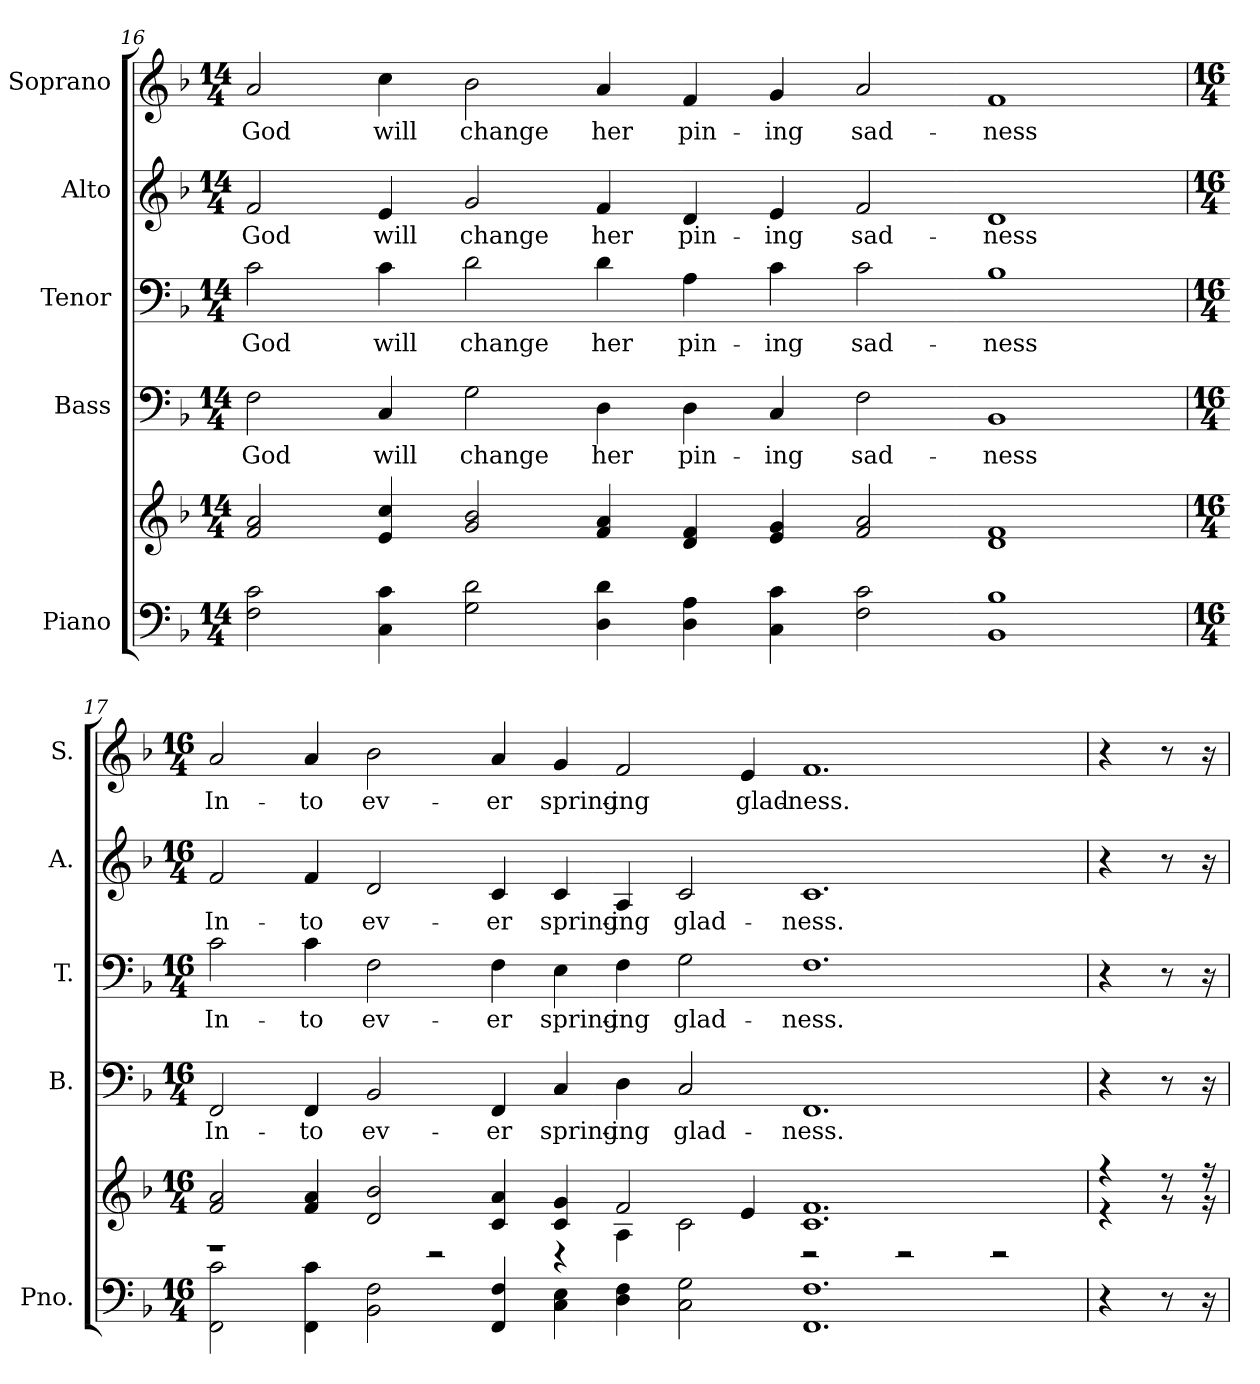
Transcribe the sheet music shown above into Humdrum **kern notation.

**kern	**kern	**kern	**text	**kern	**text	**kern	**text	**kern	**text
*part5	*part5	*part4	*part4	*part3	*part3	*part2	*part2	*part1	*part1
*staff6	*staff5	*staff4	*staff4	*staff3	*staff3	*staff2	*staff2	*staff1	*staff1
*I"Piano	*	*I"Bass	*	*I"Tenor	*	*I"Alto	*	*I"Soprano	*
*I'Pno.	*	*I'B.	*	*I'T.	*	*I'A.	*	*I'S.	*
!!LO:PB:g=z
*clefF4	*clefG2	*clefF4	*	*clefF4	*	*clefG2	*	*clefG2	*
*k[b-]	*k[b-]	*k[b-]	*	*k[b-]	*	*k[b-]	*	*k[b-]	*
*F:	*F:	*F:	*	*F:	*	*F:	*	*F:	*
*M14/4	*M14/4	*M14/4	*	*M14/4	*	*M14/4	*	*M14/4	*
=16	=16	=16	=16	=16	=16	=16	=16	=16	=16
!	!	!	!LO:LY:b:color=#000000	!	!	!	!	!	!
!	!	!	!	!	!LO:LY:b:color=#000000	!	!	!	!
!	!	!	!	!	!	!	!LO:LY:b:color=#000000	!	!
!	!	!	!	!	!	!	!	!	!LO:LY:b:color=#000000
2Fi\ 2ci	2fi/ 2ai	2Fi\	God	2ci\	God	2fi/	God	2ai/	God
!	!	!	!LO:LY:b:color=#000000	!	!	!	!	!	!
!	!	!	!	!	!LO:LY:b:color=#000000	!	!	!	!
!	!	!	!	!	!	!	!LO:LY:b:color=#000000	!	!
!	!	!	!	!	!	!	!	!	!LO:LY:b:color=#000000
4Ci\ 4ci	4ei/ 4cci	4Ci/	will	4ci\	will	4ei/	will	4cci\	will
!	!	!	!LO:LY:b:color=#000000	!	!	!	!	!	!
!	!	!	!	!	!LO:LY:b:color=#000000	!	!	!	!
!	!	!	!	!	!	!	!LO:LY:b:color=#000000	!	!
!	!	!	!	!	!	!	!	!	!LO:LY:b:color=#000000
2Gi\ 2di	2gi/ 2b-i	2Gi\	change	2di\	change	2gi/	change	2b-i\	change
!	!	!	!LO:LY:b:color=#000000	!	!	!	!	!	!
!	!	!	!	!	!LO:LY:b:color=#000000	!	!	!	!
!	!	!	!	!	!	!	!LO:LY:b:color=#000000	!	!
!	!	!	!	!	!	!	!	!	!LO:LY:b:color=#000000
4Di\ 4di	4fi/ 4ai	4Di\	her	4di\	her	4fi/	her	4ai/	her
!	!	!	!LO:LY:b:color=#000000	!	!	!	!	!	!
!	!	!	!	!	!LO:LY:b:color=#000000	!	!	!	!
!	!	!	!	!	!	!	!LO:LY:b:color=#000000	!	!
!	!	!	!	!	!	!	!	!	!LO:LY:b:color=#000000
4Di\ 4Ai	4di/ 4fi	4Di\	pin-	4Ai\	pin-	4di/	pin-	4fi/	pin-
!	!	!	!LO:LY:b:color=#000000	!	!	!	!	!	!
!	!	!	!	!	!LO:LY:b:color=#000000	!	!	!	!
!	!	!	!	!	!	!	!LO:LY:b:color=#000000	!	!
!	!	!	!	!	!	!	!	!	!LO:LY:b:color=#000000
4Ci\ 4ci	4ei/ 4gi	4Ci/	-ing	4ci\	-ing	4ei/	-ing	4gi/	-ing
!	!	!	!LO:LY:b:color=#000000	!	!	!	!	!	!
!	!	!	!	!	!LO:LY:b:color=#000000	!	!	!	!
!	!	!	!	!	!	!	!LO:LY:b:color=#000000	!	!
!	!	!	!	!	!	!	!	!	!LO:LY:b:color=#000000
2Fi\ 2ci	2fi/ 2ai	2Fi\	sad-	2ci\	sad-	2fi/	sad-	2ai/	sad-
!	!	!	!LO:LY:b:color=#000000	!	!	!	!	!	!
!	!	!	!	!	!LO:LY:b:color=#000000	!	!	!	!
!	!	!	!	!	!	!	!LO:LY:b:color=#000000	!	!
!	!	!	!	!	!	!	!	!	!LO:LY:b:color=#000000
1BB-i 1B-i	1di 1fi	1BB-i	-ness	1B-i	-ness	1di	-ness	1fi	-ness
!!LO:PB:g=z
=17	=17	=17	=17	=17	=17	=17	=17	=17	=17
*M16/4	*M16/4	*M16/4	*	*M16/4	*	*M16/4	*	*M16/4	*
*	*^	*	*	*	*	*	*	*	*
!	!	!	!	!LO:LY:b:color=#000000	!	!	!	!	!	!
!	!	!	!	!	!	!LO:LY:b:color=#000000	!	!	!	!
!	!	!	!	!	!	!	!	!LO:LY:b:color=#000000	!	!
!	!	!	!	!	!	!	!	!	!	!LO:LY:b:color=#000000
2FFi\ 2ci	2fi/ 2ai	1r	2FFi/	In-	2ci\	In-	2fi/	In-	2ai/	In-
!	!	!	!	!LO:LY:b:color=#000000	!	!	!	!	!	!
!	!	!	!	!	!	!LO:LY:b:color=#000000	!	!	!	!
!	!	!	!	!	!	!	!	!LO:LY:b:color=#000000	!	!
!	!	!	!	!	!	!	!	!	!	!LO:LY:b:color=#000000
4FFi\ 4ci	4fi/ 4ai	.	4FFi/	-to	4ci\	-to	4fi/	-to	4ai/	-to
!	!	!	!	!LO:LY:b:color=#000000	!	!	!	!	!	!
!	!	!	!	!	!	!LO:LY:b:color=#000000	!	!	!	!
!	!	!	!	!	!	!	!	!LO:LY:b:color=#000000	!	!
!	!	!	!	!	!	!	!	!	!	!LO:LY:b:color=#000000
2BB-i\ 2Fi	2di/ 2b-i	.	2BB-i/	ev-	2Fi\	ev-	2di/	ev-	2b-i\	ev-
.	.	2r	.	.	.	.	.	.	.	.
!	!	!	!	!LO:LY:b:color=#000000	!	!	!	!	!	!
!	!	!	!	!	!	!LO:LY:b:color=#000000	!	!	!	!
!	!	!	!	!	!	!	!	!LO:LY:b:color=#000000	!	!
!	!	!	!	!	!	!	!	!	!	!LO:LY:b:color=#000000
4FFi/ 4Fi	4ci/ 4ai	.	4FFi/	-er	4Fi\	-er	4ci/	-er	4ai/	-er
!	!	!	!	!LO:LY:b:color=#000000	!	!	!	!	!	!
!	!	!	!	!	!	!LO:LY:b:color=#000000	!	!	!	!
!	!	!	!	!	!	!	!	!LO:LY:b:color=#000000	!	!
!	!	!	!	!	!	!	!	!	!	!LO:LY:b:color=#000000
4Ci\ 4Ei	4ci/ 4gi	4r	4Ci/	spring-	4Ei\	spring-	4ci/	spring-	4gi/	spring-
!	!	!	!	!LO:LY:b:color=#000000	!	!	!	!	!	!
!	!	!	!	!	!	!LO:LY:b:color=#000000	!	!	!	!
!	!	!	!	!	!	!	!	!LO:LY:b:color=#000000	!	!
!	!	!	!	!	!	!	!	!	!	!LO:LY:b:color=#000000
4Di\ 4Fi	2fi/	4Ai\	4Di\	-ing	4Fi\	-ing	4Ai/	-ing	2fi/	-ing
!	!	!	!	!LO:LY:b:color=#000000	!	!	!	!	!	!
!	!	!	!	!	!	!LO:LY:b:color=#000000	!	!	!	!
!	!	!	!	!	!	!	!	!LO:LY:b:color=#000000	!	!
2Ci\ 2Gi	.	2ci\	2Ci/	glad-	2Gi\	glad-	2ci/	glad-	.	.
!	!	!	!	!	!	!	!	!	!	!LO:LY:b:color=#000000
.	4ei/	.	.	.	.	.	.	.	4ei/	glad-
!	!	!	!	!LO:LY:b:color=#000000	!	!	!	!	!	!
!	!	!	!	!	!	!LO:LY:b:color=#000000	!	!	!	!
!	!	!	!	!	!	!	!	!LO:LY:b:color=#000000	!	!
!	!	!	!	!	!	!	!	!	!	!LO:LY:b:color=#000000
1.FFi 1.Fi	1.ci 1.fi	2r	1.FFi	-ness.	1.Fi	-ness.	1.ci	-ness.	1.fi	-ness.
.	.	2r	.	.	.	.	.	.	.	.
.	.	2r	.	.	.	.	.	.	.	.
!!LO:PB:g=z
=18	=18	=18	=18	=18	=18	=18	=18	=18	=18	=18
4r	4r	4r	4r	.	4r	.	4r	.	4r	.
8r	8r	8r	8r	.	8r	.	8r	.	8r	.
16r	16r	16r	16r	.	16r	.	16r	.	16r	.
*	*v	*v	*	*	*	*	*	*	*	*
=	=	=	=	=	=	=	=	=	=
*-	*-	*-	*-	*-	*-	*-	*-	*-	*-
